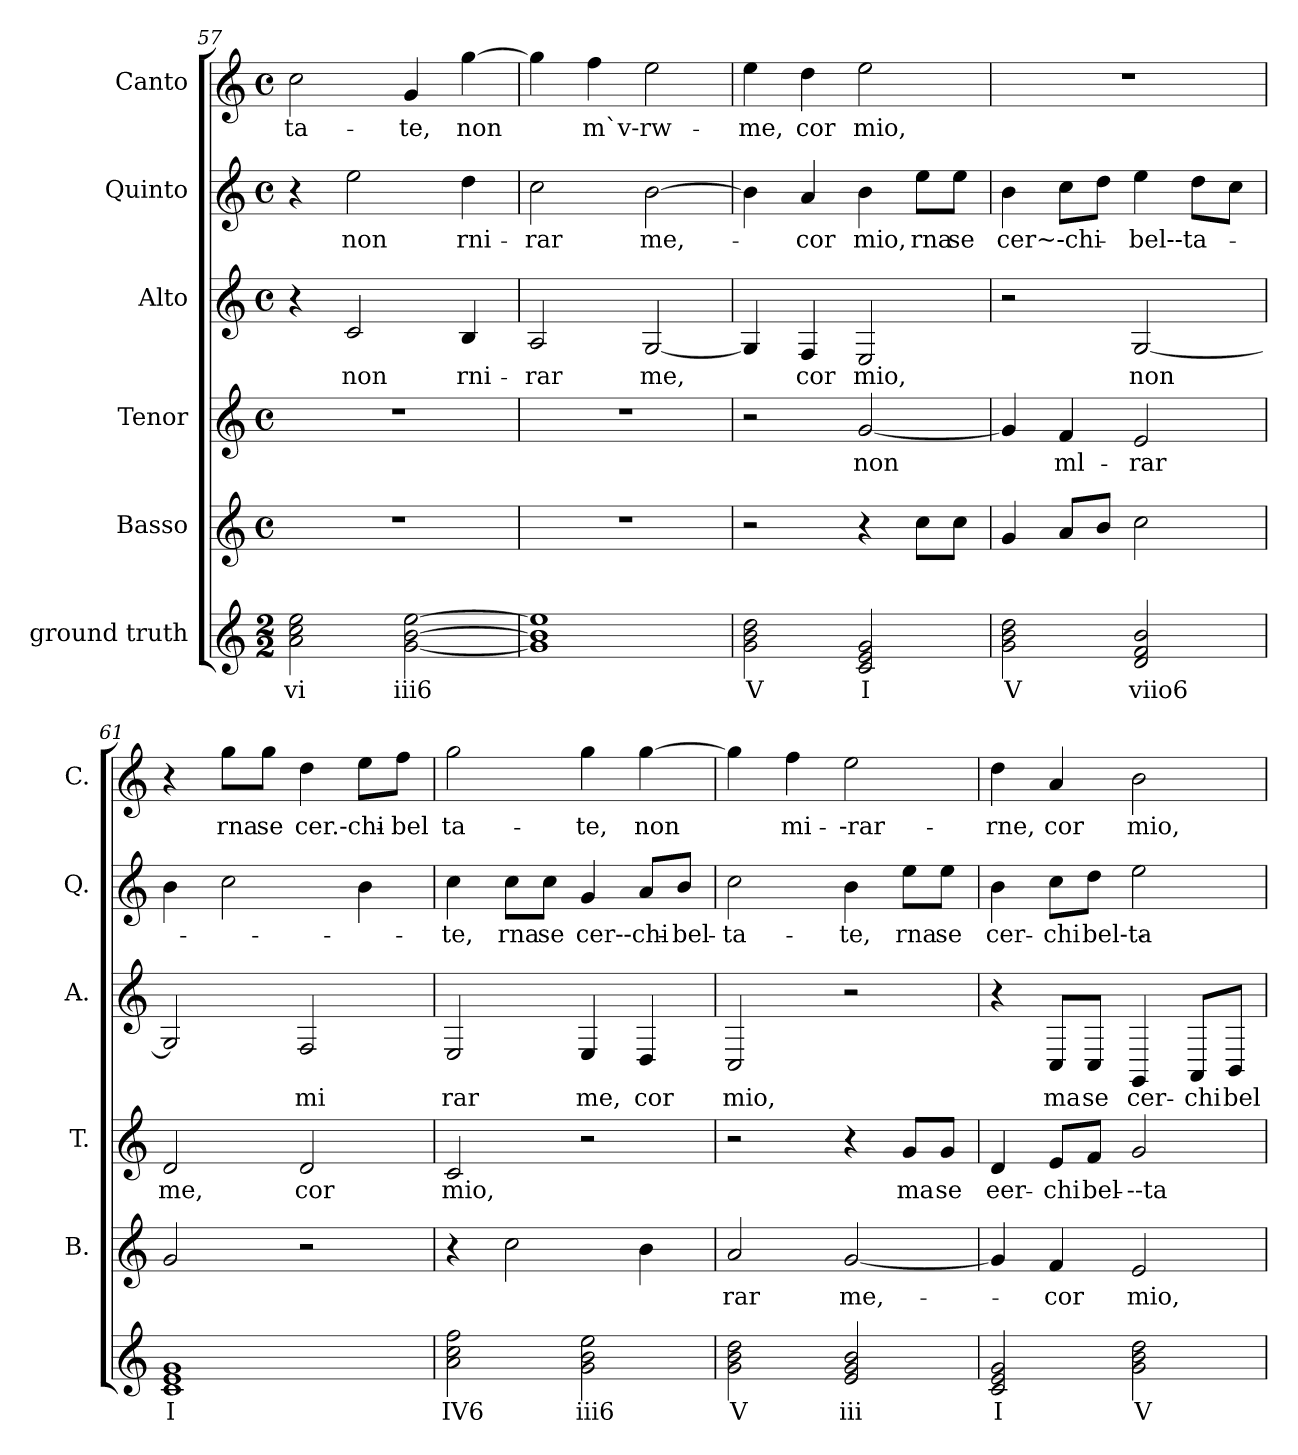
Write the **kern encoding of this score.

**kern	**text	**kern	**text	**kern	**text	**kern	**text	**kern	**text	**kern	**text
*part6	*part6	*part5	*part5	*part4	*part4	*part3	*part3	*part2	*part2	*part1	*part1
*staff6	*staff6	*staff5	*staff5	*staff4	*staff4	*staff3	*staff3	*staff2	*staff2	*staff1	*staff1
*I"ground truth	*	*I"Basso	*	*I"Tenor	*	*I"Alto	*	*I"Quinto	*	*I"Canto	*
*	*	*I'B.	*	*I'T.	*	*I'A.	*	*I'Q.	*	*I'C.	*
*	*	*clefG2	*	*clefG2	*	*clefG2	*	*clefG2	*	*clefG2	*
*k[]	*	*k[]	*	*k[]	*	*k[]	*	*k[]	*	*k[]	*
*M2/2	*	*M4/4	*	*M4/4	*	*M4/4	*	*M4/4	*	*M4/4	*
*	*	*met(c)	*	*met(c)	*	*met(c)	*	*met(c)	*	*met(c)	*
=57	=57	=57	=57	=57	=57	=57	=57	=57	=57	=57	=57
!	!	!	!	!	!	!	!	!	!	!	!LO:LY:b
2a 2cc 2ee	vi	1r	.	1r	.	4r	.	4r	.	2cc\	-ta-
!	!	!	!	!	!	!	!LO:LY:b	!	!	!	!
!	!	!	!	!	!	!	!	!	!LO:LY:b	!	!
.	.	.	.	.	.	2c/	-non	2ee\	-non	.	.
!	!	!	!	!	!	!	!	!	!	!	!LO:LY:b
[2g [2b [2ee	iii6	.	.	.	.	.	.	.	.	4g/	-te,
!	!	!	!	!	!	!	!LO:LY:b	!	!	!	!
!	!	!	!	!	!	!	!	!	!LO:LY:b	!	!
!	!	!	!	!	!	!	!	!	!	!	!LO:LY:b
.	.	.	.	.	.	4B/	-rni-	4dd\	-rni-	[4gg\	-non
=58	=58	=58	=58	=58	=58	=58	=58	=58	=58	=58	=58
!	!	!	!	!	!	!	!LO:LY:b	!	!	!	!
!	!	!	!	!	!	!	!	!	!LO:LY:b	!	!
1g] 1b] 1ee]	.	1r	.	1r	.	2A/	-rar	2cc\	-rar	4gg\]	.
!	!	!	!	!	!	!	!	!	!	!	!LO:LY:b
.	.	.	.	.	.	.	.	.	.	4ff\	-m`v-rw-
!	!	!	!	!	!	!	!LO:LY:b	!	!	!	!
!	!	!	!	!	!	!	!	!	!LO:LY:b	!	!
.	.	.	.	.	.	[2G/	-me,	[2b\	-me,-	2ee\	.
!!LO:PB:g=z
=59	=59	=59	=59	=59	=59	=59	=59	=59	=59	=59	=59
!	!	!	!	!	!	!	!	!	!	!	!LO:LY:b
2g 2b 2dd	V	2r	.	2r	.	4G/]	.	4b\]	.	4ee\	-me,
!	!	!	!	!	!	!	!LO:LY:b	!	!	!	!
!	!	!	!	!	!	!	!	!	!LO:LY:b	!	!
!	!	!	!	!	!	!	!	!	!	!	!LO:LY:b
.	.	.	.	.	.	4F/	-cor	4a/	-cor	4dd\	-cor
!	!	!	!	!	!LO:LY:b	!	!	!	!	!	!
!	!	!	!	!	!	!	!LO:LY:b	!	!	!	!
!	!	!	!	!	!	!	!	!	!LO:LY:b	!	!
!	!	!	!	!	!	!	!	!	!	!	!LO:LY:b
2c 2e 2g	I	4r	.	[2g/	-non	2E/	-mio,	4b\	-mio,	2ee\	-mio,
!	!	!	!	!	!	!	!	!	!LO:LY:b	!	!
.	.	8cc\L	.	.	.	.	.	8ee\L	-rna	.	.
!	!	!	!	!	!	!	!	!	!LO:LY:b	!	!
.	.	8cc\J	.	.	.	.	.	8ee\J	-se	.	.
=60	=60	=60	=60	=60	=60	=60	=60	=60	=60	=60	=60
!	!	!	!	!	!	!	!	!	!LO:LY:b	!	!
2g 2b 2dd	V	4g/	.	4g/]	.	2r	.	4b\	-cer~-chi-	1r	.
!	!	!	!	!	!LO:LY:b	!	!	!	!	!	!
.	.	8a/L	.	4f/	-ml-	.	.	8cc\L	.	.	.
.	.	8b\J	.	.	.	.	.	8dd\J	.	.	.
!	!	!	!	!	!LO:LY:b	!	!	!	!	!	!
!	!	!	!	!	!	!	!LO:LY:b	!	!	!	!
!	!	!	!	!	!	!	!	!	!LO:LY:b	!	!
2d 2f 2b	viio6	2cc\	.	2e/	-rar	[2G/	-non	4ee\	-bel--ta-	.	.
.	.	.	.	.	.	.	.	8dd\L	.	.	.
.	.	.	.	.	.	.	.	8cc\J	.	.	.
=61	=61	=61	=61	=61	=61	=61	=61	=61	=61	=61	=61
!	!	!	!	!	!LO:LY:b	!	!	!	!	!	!
1c 1e 1g	I	2g/	.	2d/	-me,	2G/]	.	4b\	.	4r	.
!	!	!	!	!	!	!	!	!	!	!	!LO:LY:b
.	.	.	.	.	.	.	.	2cc\	.	8gg\L	-rna
!	!	!	!	!	!	!	!	!	!	!	!LO:LY:b
.	.	.	.	.	.	.	.	.	.	8gg\J	-se
!	!	!	!	!	!LO:LY:b	!	!	!	!	!	!
!	!	!	!	!	!	!	!LO:LY:b	!	!	!	!
!	!	!	!	!	!	!	!	!	!	!	!LO:LY:b
.	.	2r	.	2d/	-cor	2F/	-mi	.	.	4dd\	-cer.-chi-
.	.	.	.	.	.	.	.	4b\	.	8ee\L	.
!	!	!	!	!	!	!	!	!	!	!	!LO:LY:b
.	.	.	.	.	.	.	.	.	.	8ff\J	-bel
=62	=62	=62	=62	=62	=62	=62	=62	=62	=62	=62	=62
!	!	!	!	!	!LO:LY:b	!	!	!	!	!	!
!	!	!	!	!	!	!	!LO:LY:b	!	!	!	!
!	!	!	!	!	!	!	!	!	!LO:LY:b	!	!
!	!	!	!	!	!	!	!	!	!	!	!LO:LY:b
2a 2cc 2ff	IV6	4r	.	2c/	-mio,	2E/	-rar	4cc\	-te,	2gg\	-ta-
!	!	!	!	!	!	!	!	!	!LO:LY:b	!	!
.	.	2cc\	.	.	.	.	.	8cc\L	-rna	.	.
!	!	!	!	!	!	!	!	!	!LO:LY:b	!	!
.	.	.	.	.	.	.	.	8cc\J	-se	.	.
!	!	!	!	!	!	!	!LO:LY:b	!	!	!	!
!	!	!	!	!	!	!	!	!	!LO:LY:b	!	!
!	!	!	!	!	!	!	!	!	!	!	!LO:LY:b
2g 2b 2ee	iii6	.	.	2r	.	4E/	-me,	4g/	-cer--chi-	4gg\	-te,
!	!	!	!	!	!	!	!LO:LY:b	!	!	!	!
!	!	!	!	!	!	!	!	!	!	!	!LO:LY:b
.	.	4b\	.	.	.	4D/	-cor	8a/L	.	[4gg\	-non
!	!	!	!	!	!	!	!	!	!LO:LY:b	!	!
.	.	.	.	.	.	.	.	8b\J	-bel-	.	.
=63	=63	=63	=63	=63	=63	=63	=63	=63	=63	=63	=63
!	!	!	!LO:LY:b	!	!	!	!	!	!	!	!
!	!	!	!	!	!	!	!LO:LY:b	!	!	!	!
!	!	!	!	!	!	!	!	!	!LO:LY:b	!	!
2g 2b 2dd	V	2a/	-rar	2r	.	2C/	-mio,	2cc\	-ta-	4gg\]	.
!	!	!	!	!	!	!	!	!	!	!	!LO:LY:b
.	.	.	.	.	.	.	.	.	.	4ff\	-mi-
!	!	!	!LO:LY:b	!	!	!	!	!	!	!	!
!	!	!	!	!	!	!	!	!	!LO:LY:b	!	!
!	!	!	!	!	!	!	!	!	!	!	!LO:LY:b
2e 2g 2b	iii	[2g/	-me,-	4r	.	2r	.	4b\	-te,	2ee\	--rar-
!	!	!	!	!	!LO:LY:b	!	!	!	!	!	!
!	!	!	!	!	!	!	!	!	!LO:LY:b	!	!
.	.	.	.	8g/L	-ma	.	.	8ee\L	-rna	.	.
!	!	!	!	!	!LO:LY:b	!	!	!	!	!	!
!	!	!	!	!	!	!	!	!	!LO:LY:b	!	!
.	.	.	.	8g/J	-se	.	.	8ee\J	-se	.	.
!!LO:LB:g=z
=64	=64	=64	=64	=64	=64	=64	=64	=64	=64	=64	=64
!	!	!	!	!	!LO:LY:b	!	!	!	!	!	!
!	!	!	!	!	!	!	!	!	!LO:LY:b	!	!
!	!	!	!	!	!	!	!	!	!	!	!LO:LY:b
2c 2e 2g	I	4g/]	.	4d/	-eer-	4r	.	4b\	-cer-	4dd\	-rne,
!	!	!	!LO:LY:b	!	!	!	!	!	!	!	!
!	!	!	!	!	!LO:LY:b	!	!	!	!	!	!
!	!	!	!	!	!	!	!LO:LY:b	!	!	!	!
!	!	!	!	!	!	!	!	!	!LO:LY:b	!	!
!	!	!	!	!	!	!	!	!	!	!	!LO:LY:b
.	.	4f/	-cor	8e/L	-chi	8C/L	-ma	8cc\L	-chi	4a/	-cor
!	!	!	!	!	!LO:LY:b	!	!	!	!	!	!
!	!	!	!	!	!	!	!LO:LY:b	!	!	!	!
!	!	!	!	!	!	!	!	!	!LO:LY:b	!	!
.	.	.	.	8f/J	-bel-	8C/J	-se	8dd\J	-bel-ta-	.	.
!	!	!	!LO:LY:b	!	!	!	!	!	!	!	!
!	!	!	!	!	!LO:LY:b	!	!	!	!	!	!
!	!	!	!	!	!	!	!LO:LY:b	!	!	!	!
!	!	!	!	!	!	!	!	!	!	!	!LO:LY:b
2g 2b 2dd	V	2e/	-mio,	2g/	---ta-	4GG/	-cer-	2ee\	.	2b\	-mio,
!	!	!	!	!	!	!	!LO:LY:b	!	!	!	!
.	.	.	.	.	.	8AA/L	-chi	.	.	.	.
!	!	!	!	!	!	!	!LO:LY:b	!	!	!	!
.	.	.	.	.	.	8BB/J	-bel-	.	.	.	.
=	=	=	=	=	=	=	=	=	=	=	=
*-	*-	*-	*-	*-	*-	*-	*-	*-	*-	*-	*-
